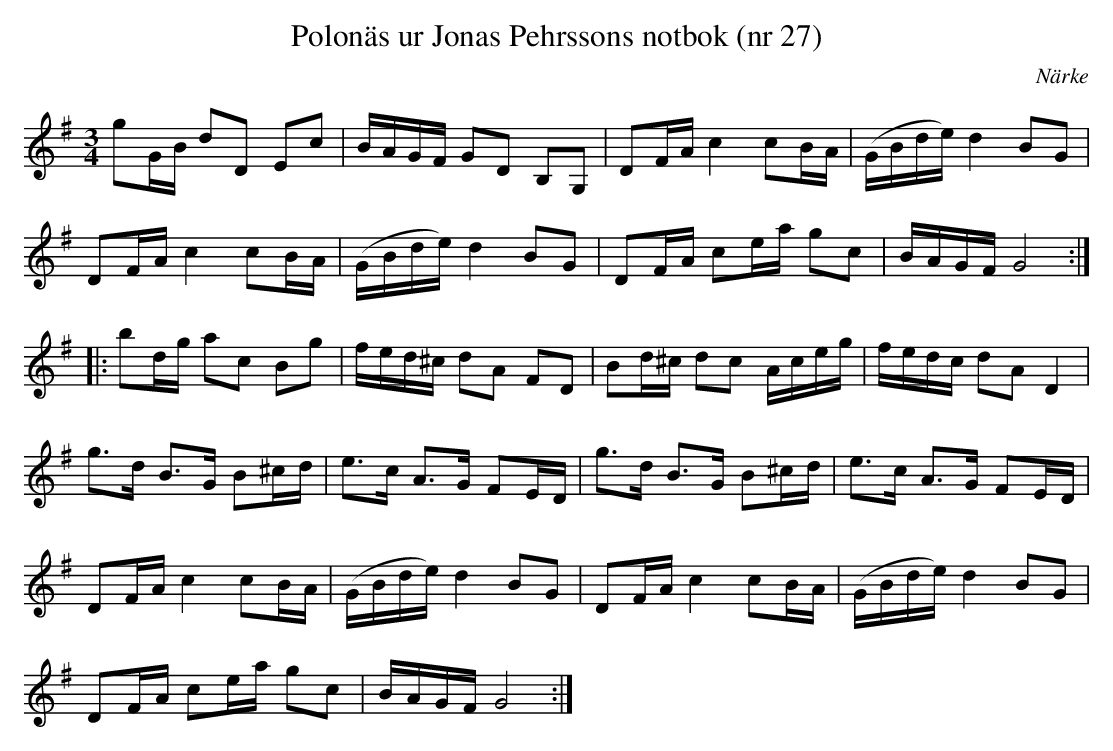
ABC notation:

X:1
T: Polonäs ur Jonas Pehrssons notbok (nr 27)
M: 3/4
O: Närke
L: 1/16
K: G
g2GB d2D2 E2c2 | BAGF G2D2 B,2G,2 | D2FA c4 c2BA | (GBde) d4 B2G2 |
D2FA c4 c2BA | (GBde) d4 B2G2 | D2FA c2ea g2c2 | BAGF G8 ::
b2dg a2c2 B2g2 | fed^c d2A2 F2D2 | B2d^c d2c2 Aceg | fedc d2A2 D4 |
g2>d2 B2>G2 B2^cd | e2>c2 A2>G2 F2ED | g2>d2 B2>G2 B2^cd | e2>c2 A2>G2 F2ED |
D2FA c4 c2BA | (GBde) d4 B2G2 | D2FA c4 c2BA | (GBde) d4 B2G2 |
D2FA c2ea g2c2 | BAGF G8 :|
